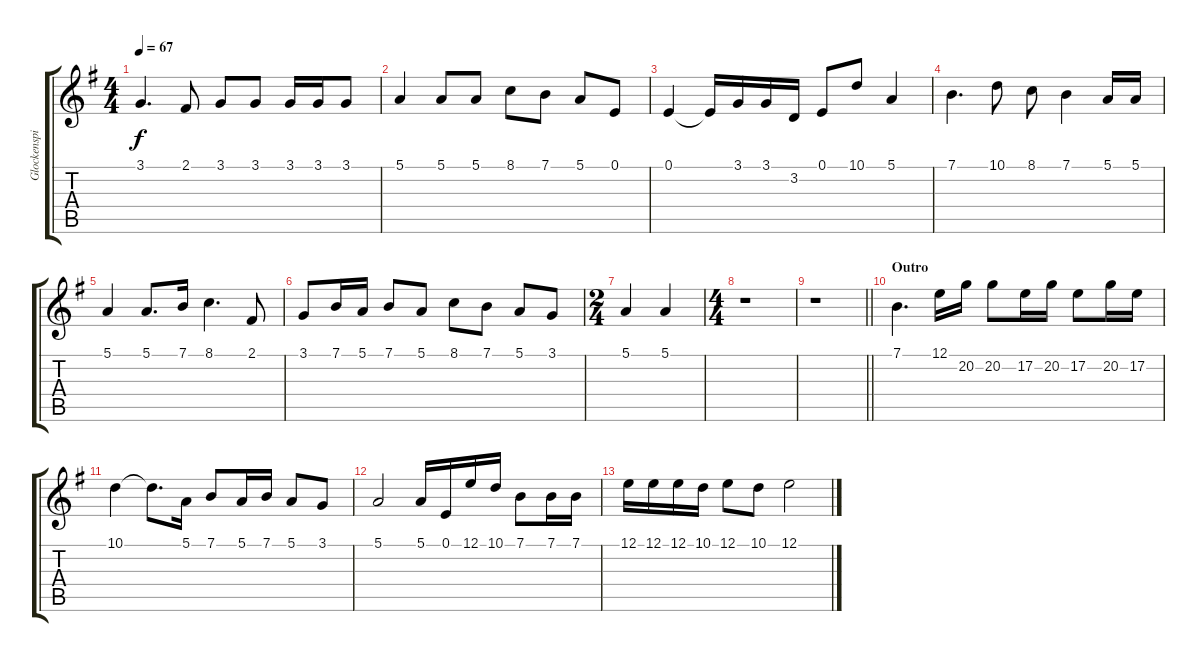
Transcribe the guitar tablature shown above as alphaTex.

\track ("Glockenspiel" "Glockenspi") {instrument glockenspiel}
\staff {score tabs}
\tuning (E4 B3 G3 D3 A2 E2) {hide}
\ts (4 4)
\tempo 67
\clef g2
\ks g
3.1.4{d dy f} 2.1.8 3.1.8 3.1.8 3.1.16 3.1.16 3.1.8 |
5.1.4 5.1.8 5.1.8 8.1.8 7.1.8 5.1.8 0.1.8 |
0.1.4 0.1{t}.16 3.1.16 3.1.16 3.2.16 0.1.8 10.1.8 5.1.4 |
7.1.4{d} 10.1.8 8.1.8 7.1.4 5.1.16 5.1.16 |
5.1.4 5.1.8{d} 7.1.16 8.1.4{d} 2.1.8 |
3.1.8 7.1.16 5.1.16 7.1.8 5.1.8 8.1.8 7.1.8 5.1.8 3.1.8 |
\ts (2 4)
5.1.4 5.1.4 |
\ts (4 4)
r.1 |
\barLineRight lightlight
r.1 |
\section ("" "Outro")
7.1.4{d} 12.1.16 20.2.16 20.2.8 17.2.16 20.2.16 17.2.8 20.2.16 17.2.16 |
10.1.4 10.1{t}.8{d} 5.1.16 7.1.8 5.1.16 7.1.16 5.1.8 3.1.8 |
5.1.2 5.1.16 0.1.16 12.1.16 10.1.16 7.1.8 7.1.16 7.1.16 |
12.1.16 12.1.16 12.1.16 10.1.16 12.1.8 10.1.8 12.1.2
